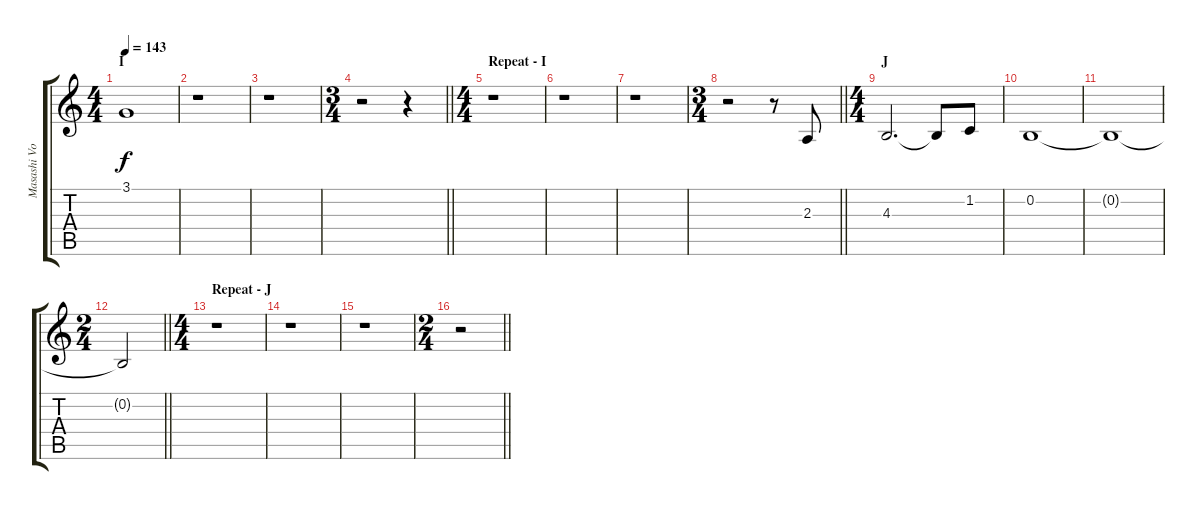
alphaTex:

\track ("Masashi Vocals" "Masashi Vo") {instrument altosax}
\staff {score tabs}
\tuning (E4 B3 G3 D3 A2 E2) {hide}
\ts (4 4)
\section ("" "I")
\tempo 143
\clef g2
\ks c
3.1{t}.1{dy f} |
r.1 |
r.1 |
\ts (3 4)
\barLineRight lightlight
r.2 r.4 |
\ts (4 4)
\section ("" "Repeat - I")
r.1 |
r.1 |
r.1 |
\ts (3 4)
\barLineRight lightlight
r.2 r.8 2.3.8 |
\ts (4 4)
\section ("" "J")
4.3.2{d} 4.3{t}.8 1.2.8 |
0.2.1 |
0.2{t}.1 |
\ts (2 4)
\barLineRight lightlight
0.2{t}.2 |
\ts (4 4)
\section ("" "Repeat - J")
r.1 |
r.1 |
r.1 |
\ts (2 4)
\barLineRight lightlight
r.2
